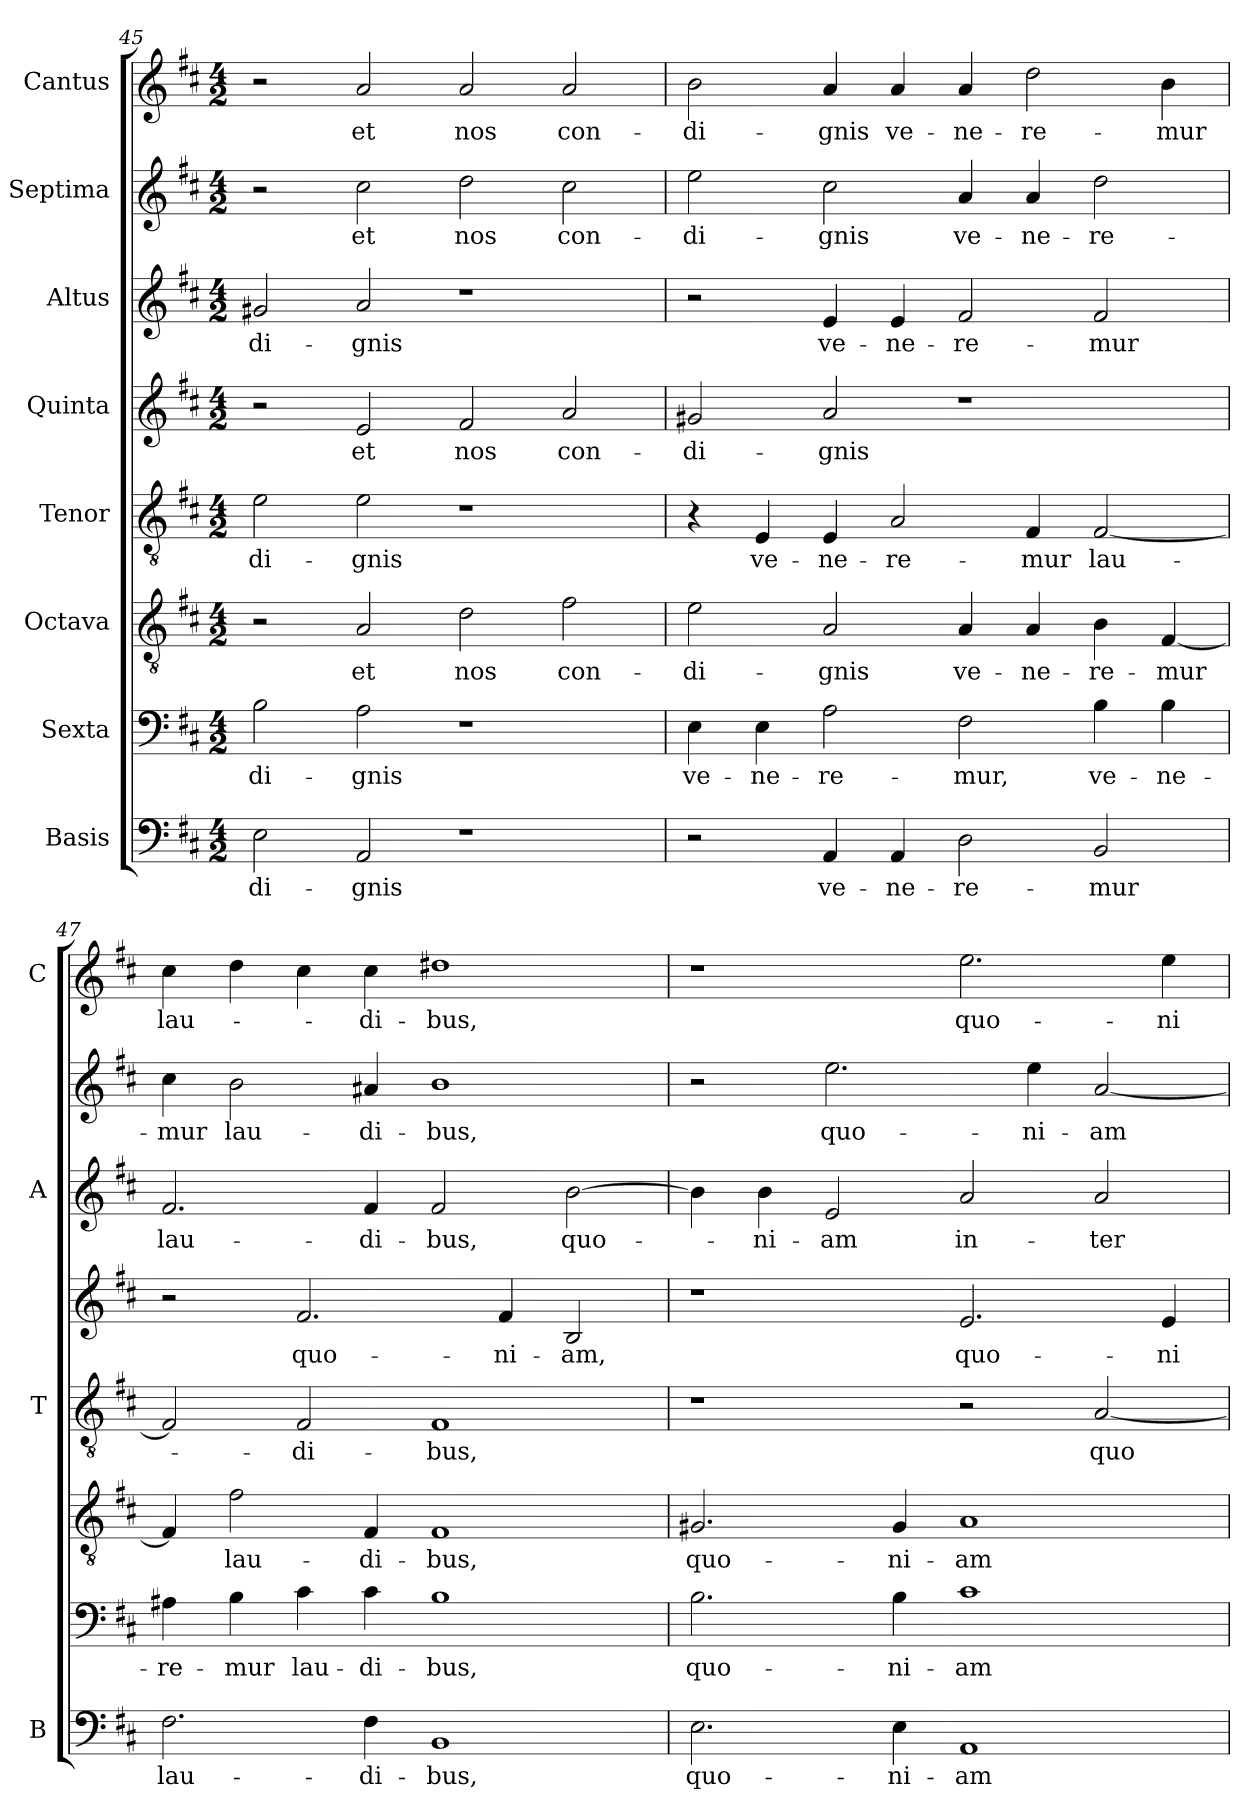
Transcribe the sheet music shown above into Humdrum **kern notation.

**kern	**text	**kern	**text	**kern	**text	**kern	**text	**kern	**text	**kern	**text	**kern	**text	**kern	**text
*part8	*part8	*part7	*part7	*part6	*part6	*part5	*part5	*part4	*part4	*part3	*part3	*part2	*part2	*part1	*part1
*staff8	*staff8	*staff7	*staff7	*staff6	*staff6	*staff5	*staff5	*staff4	*staff4	*staff3	*staff3	*staff2	*staff2	*staff1	*staff1
*I"Basis	*	*I"Sexta	*	*I"Octava	*	*I"Tenor	*	*I"Quinta	*	*I"Altus	*	*I"Septima	*	*I"Cantus	*
*I'B	*	*	*	*	*	*I'T	*	*	*	*I'A	*	*	*	*I'C	*
*clefF4	*	*clefF4	*	*clefGv2	*	*clefGv2	*	*clefG2	*	*clefG2	*	*clefG2	*	*clefG2	*
*k[f#c#]	*	*k[f#c#]	*	*k[f#c#]	*	*k[f#c#]	*	*k[f#c#]	*	*k[f#c#]	*	*k[f#c#]	*	*k[f#c#]	*
*D:	*	*D:	*	*D:	*	*D:	*	*D:	*	*D:	*	*D:	*	*D:	*
*M4/2	*	*M4/2	*	*M4/2	*	*M4/2	*	*M4/2	*	*M4/2	*	*M4/2	*	*M4/2	*
=45	=45	=45	=45	=45	=45	=45	=45	=45	=45	=45	=45	=45	=45	=45	=45
!	!LO:LY:b	!	!LO:LY:b	!	!	!	!LO:LY:b	!	!	!	!LO:LY:b	!	!	!	!
2E\	-di-	2B\	-di-	2r	.	2e\	-di-	2r	.	2g#X/	-di-	2r	.	2r	.
!	!LO:LY:b	!	!LO:LY:b	!	!LO:LY:b	!	!LO:LY:b	!	!LO:LY:b	!	!LO:LY:b	!	!LO:LY:b	!	!LO:LY:b
2AA/	-gnis	2A\	-gnis	2A/	et	2e\	-gnis	2e/	et	2a/	-gnis	2cc#\	et	2a/	et
!	!	!	!	!	!LO:LY:b	!	!	!	!LO:LY:b	!	!	!	!LO:LY:b	!	!LO:LY:b
1r	.	1r	.	2d\	nos	1r	.	2f#/	nos	1r	.	2dd\	nos	2a/	nos
!	!	!	!	!	!LO:LY:b	!	!	!	!LO:LY:b	!	!	!	!LO:LY:b	!	!LO:LY:b
.	.	.	.	2f#\	con-	.	.	2a/	con-	.	.	2cc#\	con-	2a/	con-
=46	=46	=46	=46	=46	=46	=46	=46	=46	=46	=46	=46	=46	=46	=46	=46
!	!	!	!LO:LY:b	!	!LO:LY:b	!	!	!	!LO:LY:b	!	!	!	!LO:LY:b	!	!LO:LY:b
2r	.	4E\	ve-	2e\	-di-	4r	.	2g#X/	-di-	2r	.	2ee\	-di-	2b\	-di-
!	!	!	!LO:LY:b	!	!	!	!LO:LY:b	!	!	!	!	!	!	!	!
.	.	4E\	-ne-	.	.	4E/	ve-	.	.	.	.	.	.	.	.
!	!LO:LY:b	!	!LO:LY:b	!	!LO:LY:b	!	!LO:LY:b	!	!LO:LY:b	!	!LO:LY:b	!	!LO:LY:b	!	!LO:LY:b
4AA/	ve-	2A\	-re-	2A/	-gnis	4E/	-ne-	2a/	-gnis	4e/	ve-	2cc#\	-gnis	4a/	-gnis
!	!LO:LY:b	!	!	!	!	!	!LO:LY:b	!	!	!	!LO:LY:b	!	!	!	!LO:LY:b
4AA/	-ne-	.	.	.	.	2A/	-re-	.	.	4e/	-ne-	.	.	4a/	ve-
!	!LO:LY:b	!	!LO:LY:b	!	!LO:LY:b	!	!	!	!	!	!LO:LY:b	!	!LO:LY:b	!	!LO:LY:b
2D\	-re-	2F#\	-mur,	4A/	ve-	.	.	1r	.	2f#/	-re-	4a/	ve-	4a/	-ne-
!	!	!	!	!	!LO:LY:b	!	!LO:LY:b	!	!	!	!	!	!LO:LY:b	!	!LO:LY:b
.	.	.	.	4A/	-ne-	4F#/	-mur	.	.	.	.	4a/	-ne-	2dd\	-re-
!	!LO:LY:b	!	!LO:LY:b	!	!LO:LY:b	!	!LO:LY:b	!	!	!	!LO:LY:b	!	!LO:LY:b	!	!
2BB/	-mur	4B\	ve-	4B\	-re-	[2F#/	lau-	.	.	2f#/	-mur	2dd\	-re-	.	.
!	!	!	!LO:LY:b	!	!LO:LY:b	!	!	!	!	!	!	!	!	!	!LO:LY:b
.	.	4B\	-ne-	[4F#/	-mur	.	.	.	.	.	.	.	.	4b\	-mur
=47	=47	=47	=47	=47	=47	=47	=47	=47	=47	=47	=47	=47	=47	=47	=47
!	!LO:LY:b	!	!LO:LY:b	!	!	!	!	!	!	!	!LO:LY:b	!	!LO:LY:b	!	!LO:LY:b
2.F#\	lau-	4A#X\	-re-	4F#/]	.	2F#/]	.	2r	.	2.f#/	lau-	4cc#\	-mur	4cc#\	lau-
!	!	!	!LO:LY:b	!	!LO:LY:b	!	!	!	!	!	!	!	!LO:LY:b	!	!
.	.	4B\	-mur	2f#\	lau-	.	.	.	.	.	.	2b\	lau-	4dd\	.
!	!	!	!LO:LY:b	!	!	!	!LO:LY:b	!	!LO:LY:b	!	!	!	!	!	!
.	.	4c#\	lau-	.	.	2F#/	-di-	2.f#/	quo-	.	.	.	.	4cc#\	.
!	!LO:LY:b	!	!LO:LY:b	!	!LO:LY:b	!	!	!	!	!	!LO:LY:b	!	!LO:LY:b	!	!LO:LY:b
4F#\	-di-	4c#\	-di-	4F#/	-di-	.	.	.	.	4f#/	-di-	4a#X/	-di-	4cc#\	-di-
!	!LO:LY:b	!	!LO:LY:b	!	!LO:LY:b	!	!LO:LY:b	!	!	!	!LO:LY:b	!	!LO:LY:b	!	!LO:LY:b
1BB	-bus,	1B	-bus,	1F#	-bus,	1F#	-bus,	.	.	2f#/	-bus,	1b	-bus,	1dd#X	-bus,
!	!	!	!	!	!	!	!	!	!LO:LY:b	!	!	!	!	!	!
.	.	.	.	.	.	.	.	4f#/	-ni-	.	.	.	.	.	.
!	!	!	!	!	!	!	!	!	!LO:LY:b	!	!LO:LY:b	!	!	!	!
.	.	.	.	.	.	.	.	2B/	-am,	[2b\	quo-	.	.	.	.
!!LO:PB:g=z
=48	=48	=48	=48	=48	=48	=48	=48	=48	=48	=48	=48	=48	=48	=48	=48
!	!LO:LY:b	!	!LO:LY:b	!	!LO:LY:b	!	!	!	!	!	!	!	!	!	!
2.E\	quo-	2.B\	quo-	2.G#X/	quo-	1r	.	1r	.	4b\]	.	2r	.	1r	.
!	!	!	!	!	!	!	!	!	!	!	!LO:LY:b	!	!	!	!
.	.	.	.	.	.	.	.	.	.	4b\	-ni-	.	.	.	.
!	!	!	!	!	!	!	!	!	!	!	!LO:LY:b	!	!LO:LY:b	!	!
.	.	.	.	.	.	.	.	.	.	2e/	-am	2.ee\	quo-	.	.
!	!LO:LY:b	!	!LO:LY:b	!	!LO:LY:b	!	!	!	!	!	!	!	!	!	!
4E\	-ni-	4B\	-ni-	4G#/	-ni-	.	.	.	.	.	.	.	.	.	.
!	!LO:LY:b	!	!LO:LY:b	!	!LO:LY:b	!	!	!	!LO:LY:b	!	!LO:LY:b	!	!	!	!LO:LY:b
1AA	-am	1c#	-am	1A	-am	2r	.	2.e/	quo-	2a/	in-	.	.	2.ee\	quo-
!	!	!	!	!	!	!	!	!	!	!	!	!	!LO:LY:b	!	!
.	.	.	.	.	.	.	.	.	.	.	.	4ee\	-ni-	.	.
!	!	!	!	!	!	!	!LO:LY:b	!	!	!	!LO:LY:b	!	!LO:LY:b	!	!
.	.	.	.	.	.	[2A/	quo-	.	.	2a/	-ter	[2a/	-am	.	.
!	!	!	!	!	!	!	!	!	!LO:LY:b	!	!	!	!	!	!LO:LY:b
.	.	.	.	.	.	.	.	4e/	-ni-	.	.	.	.	4ee\	-ni-
=	=	=	=	=	=	=	=	=	=	=	=	=	=	=	=
*-	*-	*-	*-	*-	*-	*-	*-	*-	*-	*-	*-	*-	*-	*-	*-
